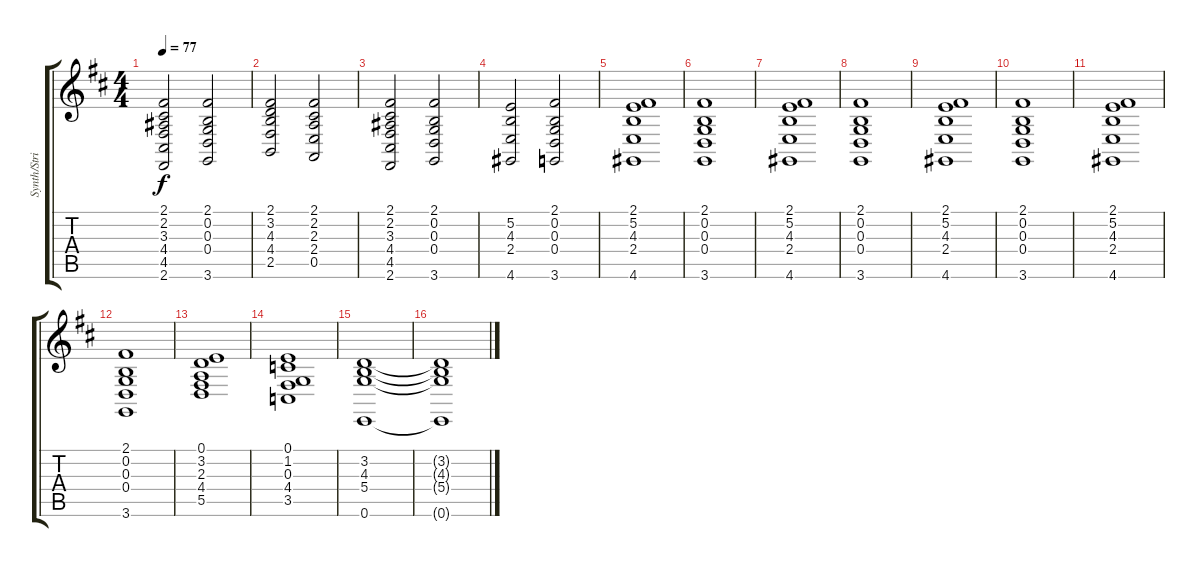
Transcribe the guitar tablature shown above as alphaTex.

\track ("Synth/Strings" "Synth/Stri") {instrument stringensemble1}
\staff {score tabs}
\tuning (E4 B3 G3 D3 A2 E2) {hide}
\ts (4 4)
\tempo 77
\clef g2
\ks d
(2.1 2.2 3.3 4.4 4.5 2.6).2{dy f} (2.1 0.2 0.3 0.4 3.6).2 |
(2.1 3.2 4.3 4.4 2.5).2 (2.1 2.2 2.3 2.4 0.5).2 |
(2.1 2.2 3.3 4.4 4.5 2.6).2 (2.1 0.2 0.3 0.4 3.6).2 |
(5.2 4.3 2.4 4.6).2 (2.1 0.2 0.3 0.4 3.6).2 |
(2.1 5.2 4.3 2.4 4.6).1 |
(2.1 0.2 0.3 0.4 3.6).1 |
(2.1 5.2 4.3 2.4 4.6).1 |
(2.1 0.2 0.3 0.4 3.6).1 |
(2.1 5.2 4.3 2.4 4.6).1 |
(2.1 0.2 0.3 0.4 3.6).1 |
(2.1 5.2 4.3 2.4 4.6).1 |
(2.1 0.2 0.3 0.4 3.6).1 |
(0.1 3.2 2.3 4.4 5.5).1 |
(0.1 1.2 0.3 4.4 3.5).1 |
(3.2 4.3 5.4 0.6).1 |
(3.2{t} 4.3{t} 5.4{t} 0.6{t}).1
